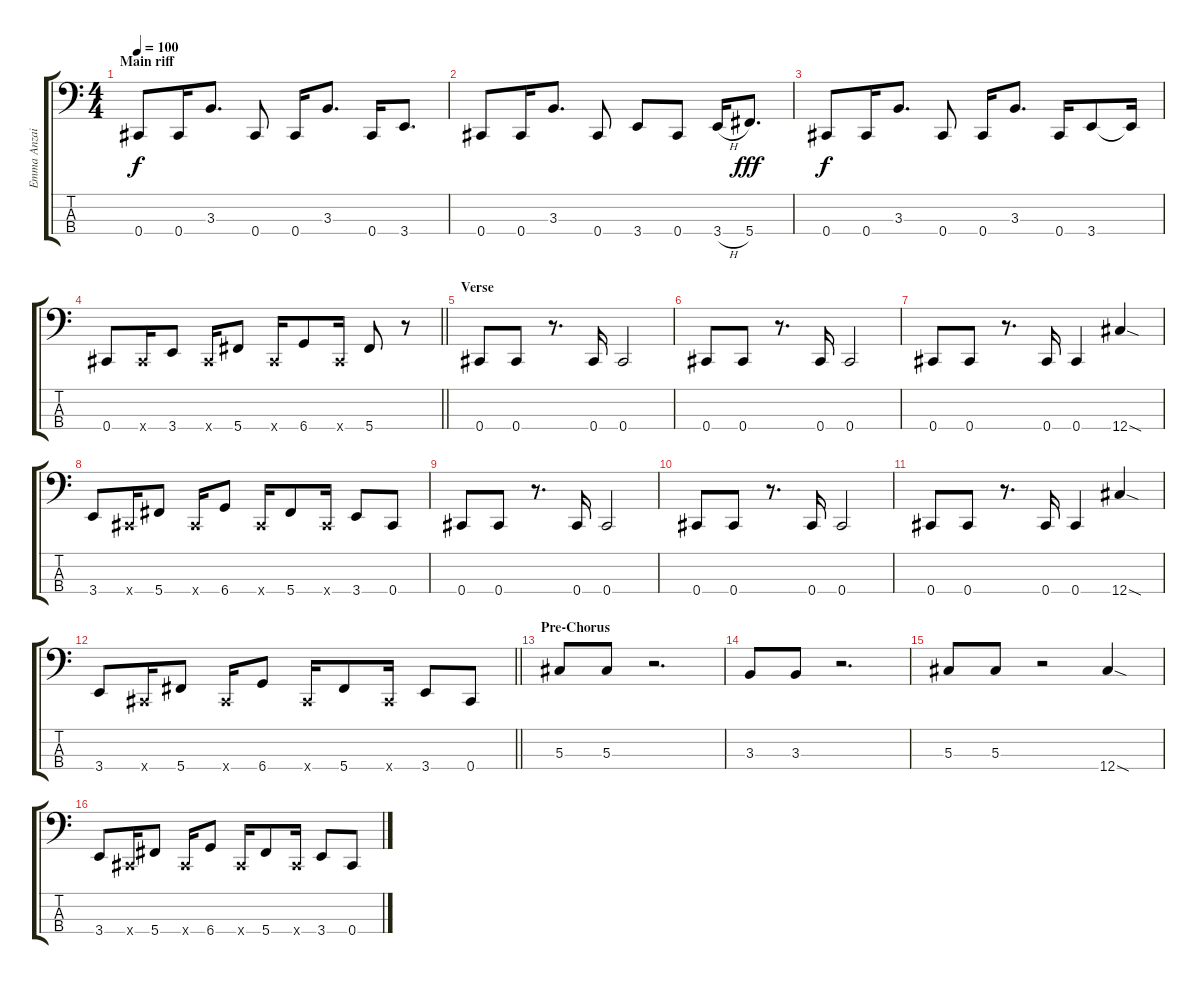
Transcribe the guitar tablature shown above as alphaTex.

\track ("Emma Anzai" "Emma Anzai") {instrument electricbassfinger}
\staff {score tabs}
\tuning (Gb2 Db2 Ab1 Db1) {hide}
\ts (4 4)
\section ("" "Main riff")
\tempo 100
\clef f4
\ks c
0.4.8{dy f} 0.4.16 3.3.8{d} 0.4.8 0.4.16 3.3.8{d} 0.4.16 3.4.8{d} |
0.4.8 0.4.16 3.3.8{d} 0.4.8 3.4.8 0.4.8 3.4{h}.16 5.4.8{d dy fff} |
0.4.8{dy f} 0.4.16 3.3.8{d} 0.4.8 0.4.16 3.3.8{d} 0.4.16 3.4.8 3.4{t}.16 |
\barLineRight lightlight
0.4.8 0.4{x}.16 3.4.8 0.4{x}.16 5.4.8 0.4{x}.16 6.4.8 0.4{x}.16 5.4.8 r.8 |
\section ("" "Verse")
0.4.8 0.4.8 r.8{d} 0.4.16 0.4.2 |
0.4.8 0.4.8 r.8{d} 0.4.16 0.4.2 |
0.4.8 0.4.8 r.8{d} 0.4.16 0.4.4 12.4{sod}.4 |
3.4.8 0.4{x}.16 5.4.8 0.4{x}.16 6.4.8 0.4{x}.16 5.4.8 0.4{x}.16 3.4.8 0.4.8 |
0.4.8 0.4.8 r.8{d} 0.4.16 0.4.2 |
0.4.8 0.4.8 r.8{d} 0.4.16 0.4.2 |
0.4.8 0.4.8 r.8{d} 0.4.16 0.4.4 12.4{sod}.4 |
\barLineRight lightlight
3.4.8 0.4{x}.16 5.4.8 0.4{x}.16 6.4.8 0.4{x}.16 5.4.8 0.4{x}.16 3.4.8 0.4.8 |
\section ("" "Pre-Chorus")
5.3.8 5.3.8 r.2{d} |
3.3.8 3.3.8 r.2{d} |
5.3.8 5.3.8 r.2 12.4{sod}.4 |
3.4.8 0.4{x}.16 5.4.8 0.4{x}.16 6.4.8 0.4{x}.16 5.4.8 0.4{x}.16 3.4.8 0.4.8
